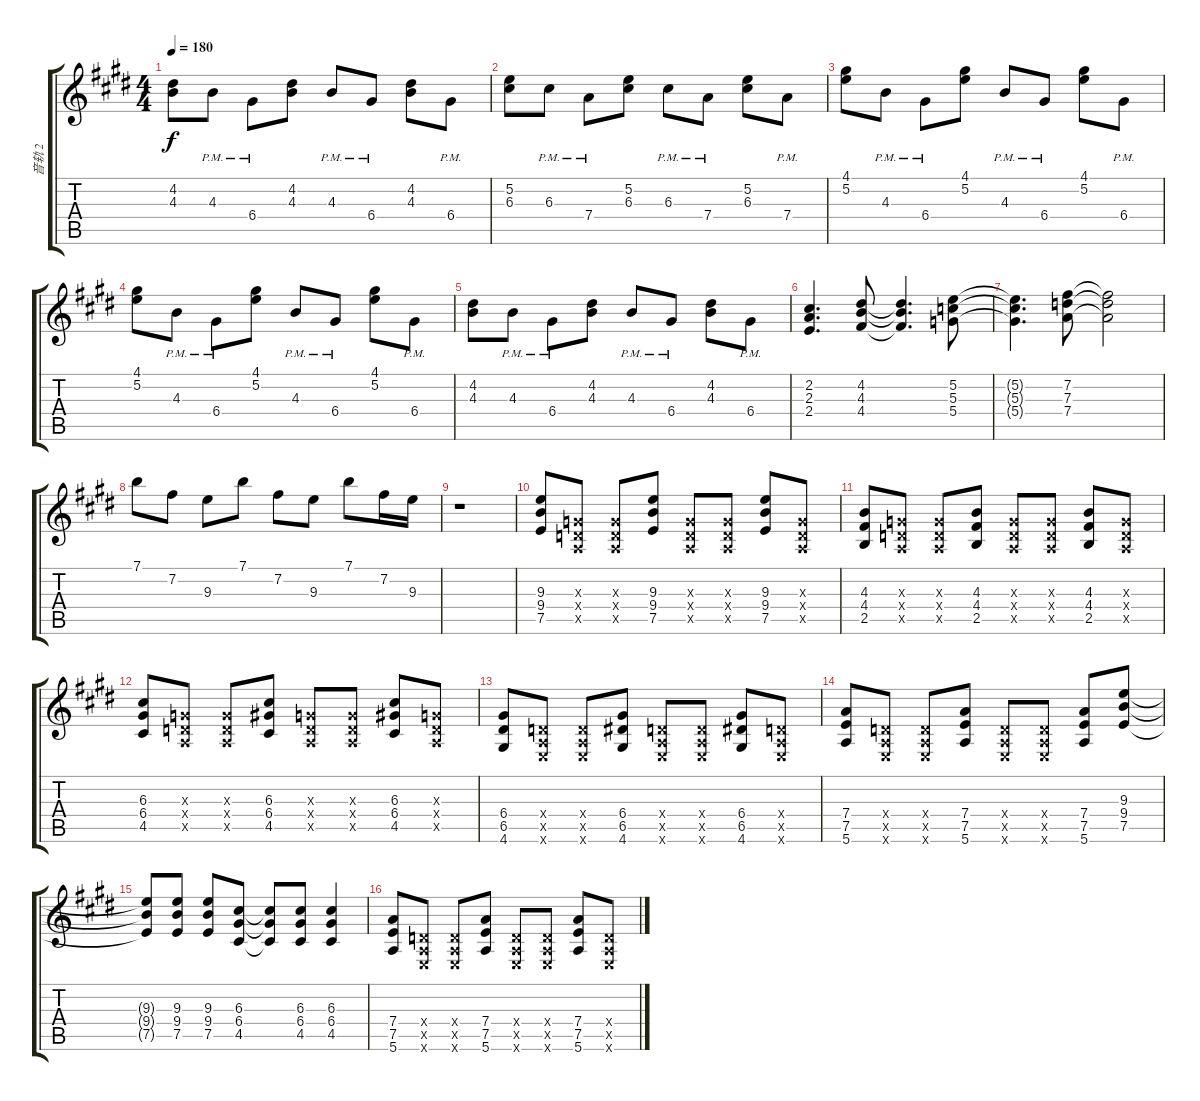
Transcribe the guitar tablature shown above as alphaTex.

\track ("音轨 2" "音轨 2") {instrument distortionguitar}
\staff {score tabs}
\tuning (E4 B3 G3 D3 A2 E2) {hide}
\ts (4 4)
\tempo 180
\clef g2
\ks e
(4.2 4.3).8{dy f} 4.3{pm}.8 6.4{pm}.8 (4.2 4.3).8 4.3{pm}.8 6.4{pm}.8 (4.2 4.3).8 6.4{pm}.8 |
(5.2 6.3).8 6.3{pm}.8 7.4{pm}.8 (5.2 6.3).8 6.3{pm}.8 7.4{pm}.8 (5.2 6.3).8 7.4{pm}.8 |
(4.1 5.2).8 4.3{pm}.8 6.4{pm}.8 (4.1 5.2).8 4.3{pm}.8 6.4{pm}.8 (4.1 5.2).8 6.4{pm}.8 |
(4.1 5.2).8 4.3{pm}.8 6.4{pm}.8 (4.1 5.2).8 4.3{pm}.8 6.4{pm}.8 (4.1 5.2).8 6.4{pm}.8 |
(4.2 4.3).8 4.3{pm}.8 6.4{pm}.8 (4.2 4.3).8 4.3{pm}.8 6.4{pm}.8 (4.2 4.3).8 6.4{pm}.8 |
(2.2 2.3 2.4).4{d} (4.2 4.3 4.4).8 (4.2{t} 4.3{t} 4.4{t}).4{d} (5.2 5.3 5.4).8 |
(5.2{t} 5.3{t} 5.4{t}).4{d} (7.2 7.3 7.4).8 (7.2{t} 7.3{t} 7.4{t}).2 |
7.1.8 7.2.8 9.3.8 7.1.8 7.2.8 9.3.8 7.1.8 7.2.16 9.3.16 |
r.1 |
(9.3 9.4 7.5).8 (0.3{x} 0.4{x} 0.5{x}).8 (0.3{x} 0.4{x} 0.5{x}).8 (9.3 9.4 7.5).8 (0.3{x} 0.4{x} 0.5{x}).8 (0.3{x} 0.4{x} 0.5{x}).8 (9.3 9.4 7.5).8 (0.3{x} 0.4{x} 0.5{x}).8 |
(4.3 4.4 2.5).8 (0.3{x} 0.4{x} 0.5{x}).8 (0.3{x} 0.4{x} 0.5{x}).8 (4.3 4.4 2.5).8 (0.3{x} 0.4{x} 0.5{x}).8 (0.3{x} 0.4{x} 0.5{x}).8 (4.3 4.4 2.5).8 (0.3{x} 0.4{x} 0.5{x}).8 |
(6.3 6.4 4.5).8 (0.3{x} 0.4{x} 0.5{x}).8 (0.3{x} 0.4{x} 0.5{x}).8 (6.3 6.4 4.5).8 (0.3{x} 0.4{x} 0.5{x}).8 (0.3{x} 0.4{x} 0.5{x}).8 (6.3 6.4 4.5).8 (0.3{x} 0.4{x} 0.5{x}).8 |
(6.4 6.5 4.6).8 (0.4{x} 0.5{x} 0.6{x}).8 (0.4{x} 0.5{x} 0.6{x}).8 (6.4 6.5 4.6).8 (0.4{x} 0.5{x} 0.6{x}).8 (0.4{x} 0.5{x} 0.6{x}).8 (6.4 6.5 4.6).8 (0.4{x} 0.5{x} 0.6{x}).8 |
(7.4 7.5 5.6).8 (0.4{x} 0.5{x} 0.6{x}).8 (0.4{x} 0.5{x} 0.6{x}).8 (7.4 7.5 5.6).8 (0.4{x} 0.5{x} 0.6{x}).8 (0.4{x} 0.5{x} 0.6{x}).8 (7.4 7.5 5.6).8 (9.3 9.4 7.5).8 |
(9.3{t} 9.4{t} 7.5{t}).8 (9.3 9.4 7.5).8 (9.3 9.4 7.5).8 (6.3 6.4 4.5).8 (6.3{t} 6.4{t} 4.5{t}).8 (6.3 6.4 4.5).8 (6.3 6.4 4.5).4 |
(7.4 7.5 5.6).8 (0.4{x} 0.5{x} 0.6{x}).8 (0.4{x} 0.5{x} 0.6{x}).8 (7.4 7.5 5.6).8 (0.4{x} 0.5{x} 0.6{x}).8 (0.4{x} 0.5{x} 0.6{x}).8 (7.4 7.5 5.6).8 (0.4{x} 0.5{x} 0.6{x}).8
